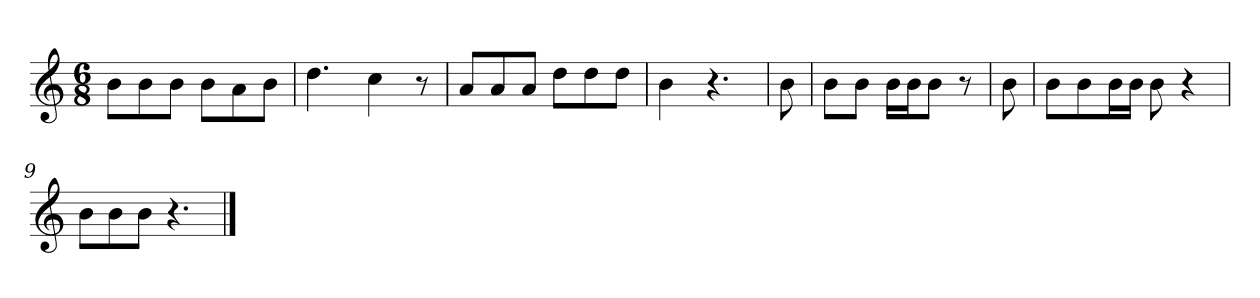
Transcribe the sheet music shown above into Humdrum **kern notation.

**kern
*part1
*staff1
*clefG2
*k[]
*M6/8
=
8b\L
8b\
8b\J
8b\L
8a\
8b\J
=2
4.dd
4cc
8r
=3
8a/L
8a/
8a/J
8dd\L
8dd\
8dd\J
=4
4b
4.r
=5
8b
=6
8b\L
8b\J
16b\LL
16b\J
8b\J
8r
=7
8b
=8
8b\L
8b\
16b\L
16b\JJ
8b
4r
=9
8b\L
8b\
8b\J
4.r
==
*-
